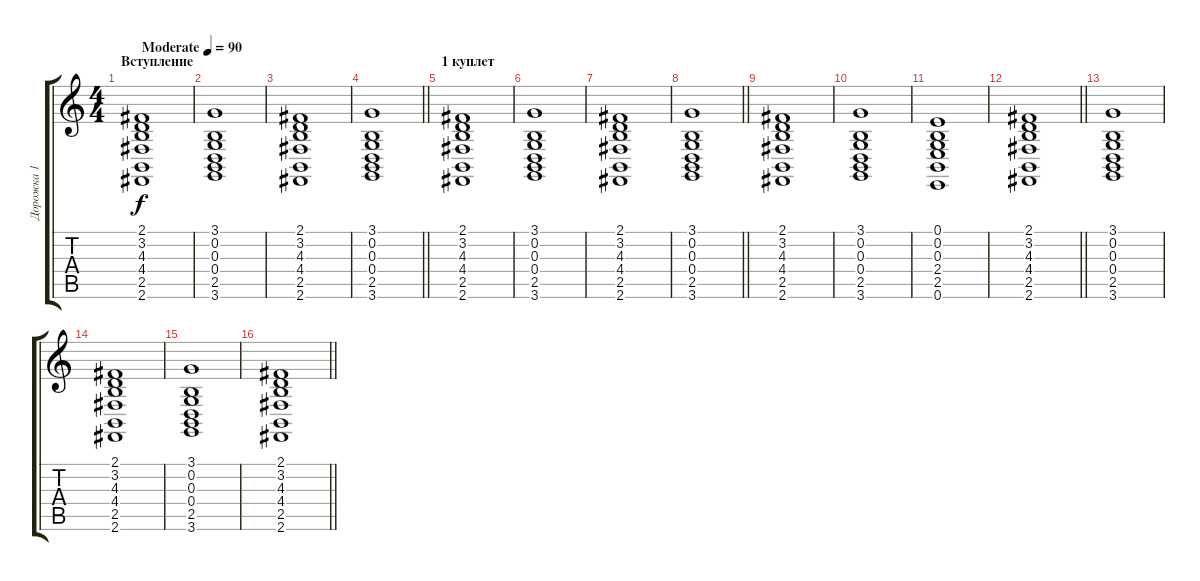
\track ("Дорожка 1" "Дорожка 1") {instrument stringensemble2}
\staff {score tabs}
\tuning (E4 B3 G3 D3 A2 E2) {hide}
\ts (4 4)
\section ("" "Вступление")
\tempo (90 "Moderate")
\clef g2
\ks c
(2.1 3.2 4.3 4.4 2.5 2.6).1{dy f instrument stringensemble2} |
(3.1 0.2 0.3 0.4 2.5 3.6).1 |
(2.1 3.2 4.3 4.4 2.5 2.6).1 |
\barLineRight lightlight
(3.1 0.2 0.3 0.4 2.5 3.6).1 |
\section ("" "1 куплет")
(2.1 3.2 4.3 4.4 2.5 2.6).1 |
(3.1 0.2 0.3 0.4 2.5 3.6).1 |
(2.1 3.2 4.3 4.4 2.5 2.6).1 |
\barLineRight lightlight
(3.1 0.2 0.3 0.4 2.5 3.6).1 |
(2.1 3.2 4.3 4.4 2.5 2.6).1 |
(3.1 0.2 0.3 0.4 2.5 3.6).1 |
(0.1 0.2 0.3 2.4 2.5 0.6).1 |
\barLineRight lightlight
(2.1 3.2 4.3 4.4 2.5 2.6).1 |
(3.1 0.2 0.3 0.4 2.5 3.6).1 |
(2.1 3.2 4.3 4.4 2.5 2.6).1 |
(3.1 0.2 0.3 0.4 2.5 3.6).1 |
\barLineRight lightlight
(2.1 3.2 4.3 4.4 2.5 2.6).1
